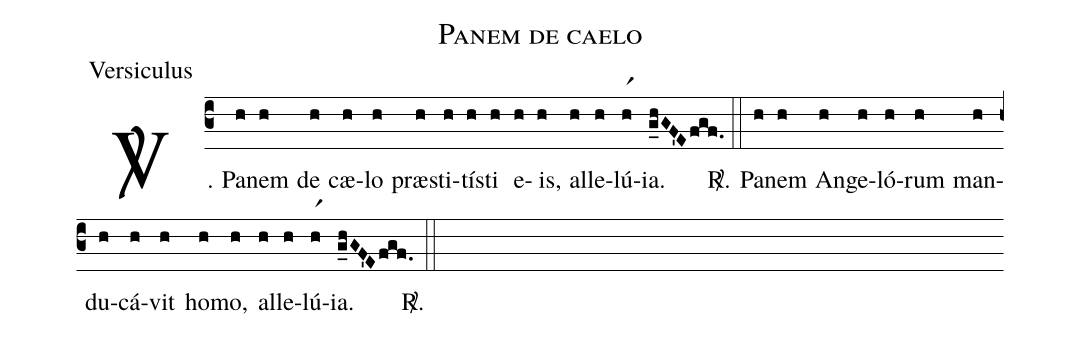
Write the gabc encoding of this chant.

name:Panem de caelo;
office-part:Versiculus;
%%
(c3)
<sp>V/</sp>. Pa(h)nem(h) de(h) cæ(h)lo(h) præ(h)sti(h)tís(h)ti(h) e(h)is,(h) al(h)le(h)lú(hr1)ia.(g_hGF'Efgf.) <sp>R/</sp>.(::)
Pa(h)nem(h) An(h)ge(h)ló(h)rum(h) man(h)du(h)cá(h)vit(h) ho(h)mo,(h) al(h)le(h)lú(hr1)ia.(g_hGF'Efgf.) <sp>R/</sp>.(::)
